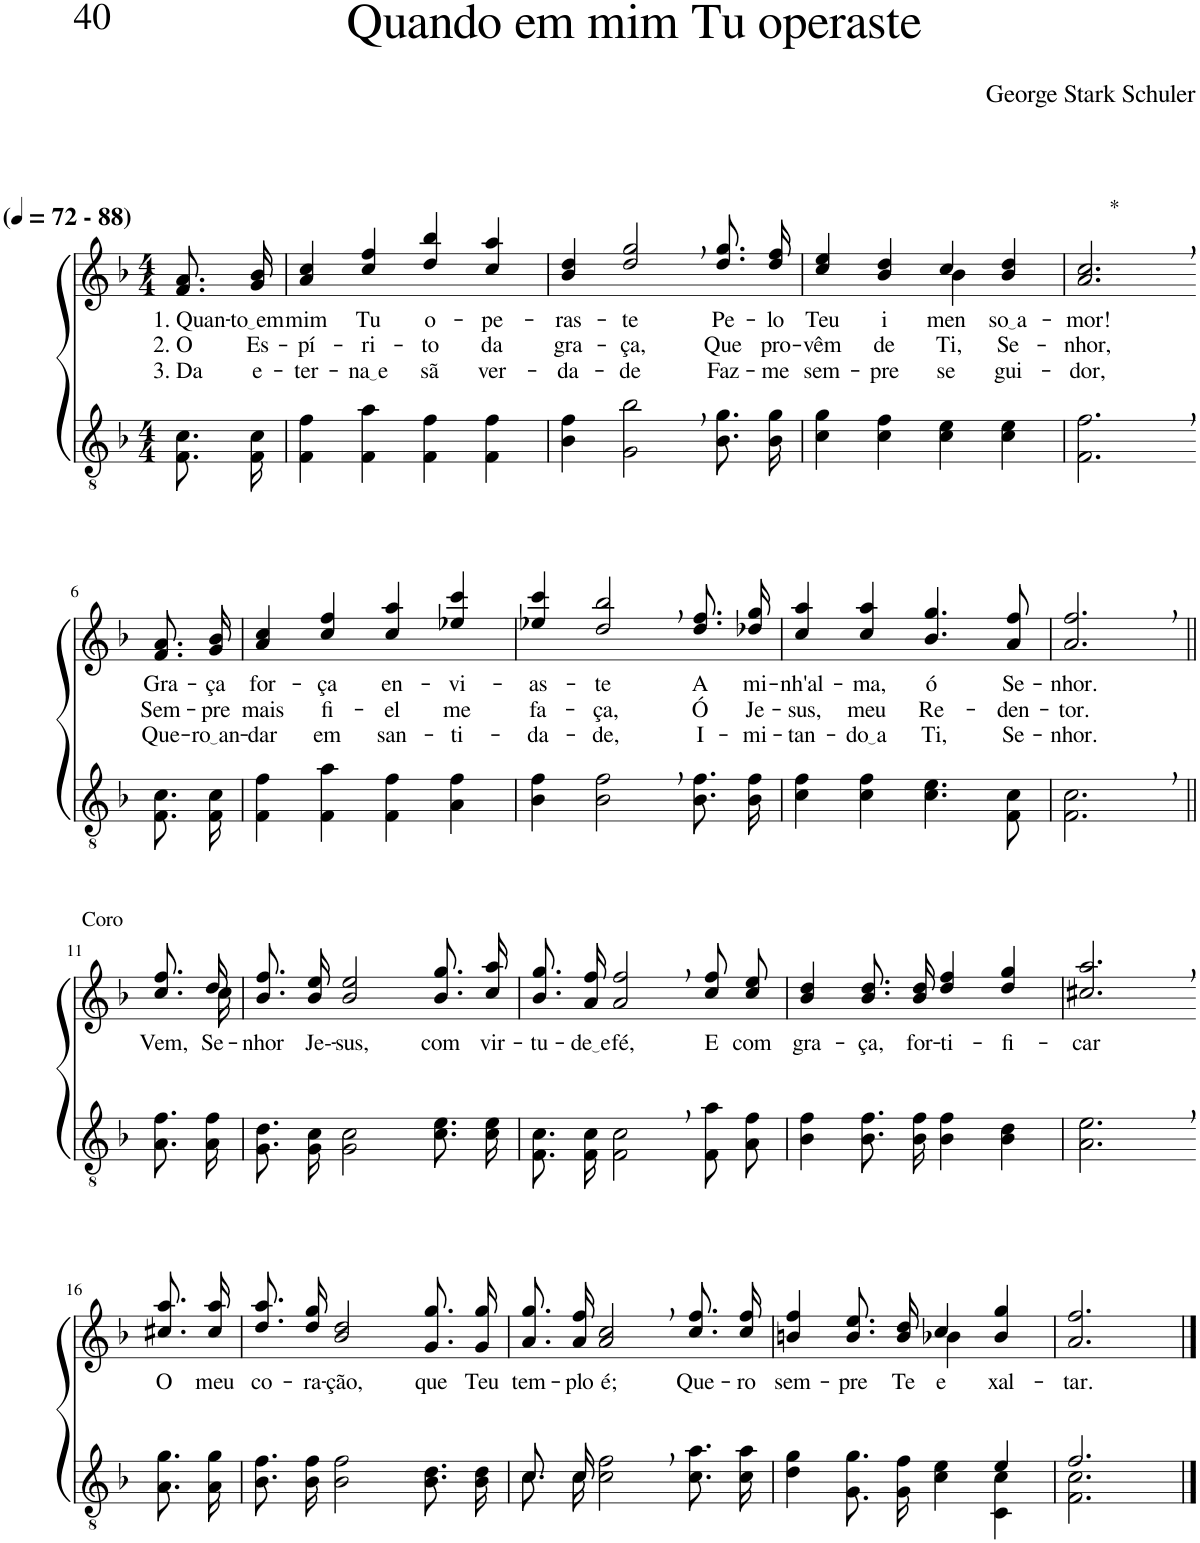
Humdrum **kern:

**kern	**kern	**text	**text	**text
*part2	*part1	*part1	*part1	*part1
*staff2	*staff1	*staff1	*staff1	*staff1
*I"Parte III e IV	*I"Parte I e II	*	*	*
*clefGv2	*clefG2	*	*	*
*Trd5c9	*Trd5c9	*	*	*
*k[b-]	*k[b-]	*	*	*
*M4/4	*M4/4	*	*	*
*MM72	*MM72	*	*	*
=1	=1	=1	=1	=1
!	!LO:TX:a:B:t=(	!	!	!
!	!LO:TX:a:B:t=- 88)	!	!	!
!	!	!LO:LY:b	!LO:LY:b	!LO:LY:b
8.F/ 8.c/L	8.f/ 8.a/L	1. Quan-	2. O	3. Da
!	!	!LO:LY:b	!LO:LY:b	!LO:LY:b
16F/ 16c/Jk	16g/ 16b-/Jk	to em	Es-	e-
=2	=2	=2	=2	=2
!	!	!LO:LY:b	!LO:LY:b	!LO:LY:b
4F\ 4f\	4a/ 4cc/	mim	-pí-	-ter-
!	!	!LO:LY:b	!LO:LY:b	!LO:LY:b
4F\ 4a\	4cc/ 4ff/	Tu	-ri-	na e
!	!	!LO:LY:b	!LO:LY:b	!LO:LY:b
4F\ 4f\	4dd/ 4bb-/	o-	-to	sã
!	!	!LO:LY:b	!LO:LY:b	!LO:LY:b
4F\ 4f\	4cc/ 4aa/	-pe-	da	ver-
=3	=3	=3	=3	=3
!	!	!LO:LY:b	!LO:LY:b	!LO:LY:b
4B-\ 4f\	4b-/ 4dd/	-ras-	gra-	-da-
!	!	!LO:LY:b	!LO:LY:b	!LO:LY:b
2G\, 2b-\,	2dd/, 2gg/,	-te	-ça,	-de
!	!	!LO:LY:b	!LO:LY:b	!LO:LY:b
8.B-\ 8.g\L	8.dd\ 8.gg\L	Pe-	Que	Faz-
!	!	!LO:LY:b	!LO:LY:b	!LO:LY:b
16B-\ 16g\Jk	16dd\ 16ff\Jk	-lo	pro-	-me
=4	=4	=4	=4	=4
!	!	!LO:LY:b	!LO:LY:b	!LO:LY:b
*	*^	*	*	*
4c\ 4g\	4cc/ 4ee/	2ryy	Teu	-vêm	sem-
!	!	!	!LO:LY:b	!LO:LY:b	!LO:LY:b
4c\ 4f\	4b-/ 4dd/	.	i-	de	-pre
!	!	!	!LO:LY:b	!LO:LY:b	!LO:LY:b
4c\ 4e\	4cc/	4b-\	-men-	Ti,	se-
!	!	!	!LO:LY:b	!LO:LY:b	!LO:LY:b
4c\ 4e\	4b-/ 4dd/	4ryy	so a	Se-	-gui-
=5	=5	=5	=5	=5	=5
!	!LO:TX:a:t=*	!	!	!	!
!	!	!	!LO:LY:b	!LO:LY:b	!LO:LY:b
*	*v	*v	*	*	*
2.F\, 2.f\,	2.a/, 2.cc/,	-mor!	-nhor,	-dor,
!!LO:LB:g=z
=6-	=6-	=6-	=6-	=6-
!	!	!LO:LY:b	!LO:LY:b	!LO:LY:b
8.F/ 8.c/L	8.f/ 8.a/L	Gra-	Sem-	Que-
!	!	!LO:LY:b	!LO:LY:b	!LO:LY:b
16F/ 16c/Jk	16g/ 16b-/Jk	-ça	-pre	ro an
=7	=7	=7	=7	=7
!	!	!LO:LY:b	!LO:LY:b	!LO:LY:b
4F\ 4f\	4a/ 4cc/	for-	mais	-dar
!	!	!LO:LY:b	!LO:LY:b	!LO:LY:b
4F\ 4a\	4cc/ 4ff/	-ça	fi-	em
!	!	!LO:LY:b	!LO:LY:b	!LO:LY:b
4F\ 4f\	4cc/ 4aa/	en-	-el	san-
!	!	!LO:LY:b	!LO:LY:b	!LO:LY:b
4A\ 4f\	4ee-X/ 4ccc/	-vi-	me	-ti-
=8	=8	=8	=8	=8
!	!	!LO:LY:b	!LO:LY:b	!LO:LY:b
4B-\ 4f\	4ee-X/ 4ccc/	-as-	fa-	-da-
!	!	!LO:LY:b	!LO:LY:b	!LO:LY:b
2B-\, 2f\,	2dd/, 2bb-/,	-te	-ça,	-de,
!	!	!LO:LY:b	!LO:LY:b	!LO:LY:b
8.B-\ 8.f\L	8.dd\ 8.ff\L	A	Ó	I-
!	!	!LO:LY:b	!LO:LY:b	!LO:LY:b
16B-\ 16f\Jk	16dd-X\ 16gg\Jk	mi-	Je-	-mi-
=9	=9	=9	=9	=9
!	!	!LO:LY:b	!LO:LY:b	!LO:LY:b
4c\ 4f\	4cc/ 4aa/	-nh'al-	-sus,	-tan-
!	!	!LO:LY:b	!LO:LY:b	!LO:LY:b
4c\ 4f\	4cc/ 4aa/	-ma,	meu	do a
!	!	!LO:LY:b	!LO:LY:b	!LO:LY:b
4.c\ 4.e\	4.b-/ 4.gg/	ó	Re-	Ti,
!	!	!LO:LY:b	!LO:LY:b	!LO:LY:b
8F\ 8c\	8a/ 8ff/	Se-	-den-	Se-
=10	=10	=10	=10	=10
!	!	!LO:LY:b	!LO:LY:b	!LO:LY:b
2.F\, 2.c\,	2.a/, 2.ff/,	-nhor.	-tor.	-nhor.
!!LO:LB:g=z
=11||	=11||	=11||	=11||	=11||
!	!LO:TX:a:t=Coro	!	!	!
!	!	!LO:LY:b	!	!
*	*^	*	*	*
8.A\ 8.f\L	8.cc\ 8.ff\L	8.ryy	Vem,	.	.
!	!	!	!LO:LY:b	!	!
16A\ 16f\Jk	16dd\Jk	16cc\	Se-	.	.
=12	=12	=12	=12	=12	=12
!	!	!	!LO:LY:b	!	!
*	*v	*v	*	*	*
8.G/ 8.d/L	8.b-\ 8.ff\L	-nhor	.	.
!	!	!LO:LY:b	!	!
16G/ 16c/Jk	16b-\ 16ee\Jk	Je--	.	.
!	!	!LO:LY:b	!	!
2G\ 2c\	2b-/ 2ee/	-sus,	.	.
!	!	!LO:LY:b	!	!
8.c\ 8.e\L	8.b-\ 8.gg\L	com	.	.
!	!	!LO:LY:b	!	!
16c\ 16e\Jk	16cc\ 16aa\Jk	vir-	.	.
=13	=13	=13	=13	=13
!	!	!LO:LY:b	!	!
8.F/ 8.c/L	8.b-\ 8.gg\L	-tu-	.	.
!	!	!LO:LY:b	!	!
16F/ 16c/Jk	16a\ 16ff\Jk	de e	.	.
!	!	!LO:LY:b	!	!
2F\, 2c\,	2a/, 2ff/,	fé,	.	.
!	!	!LO:LY:b	!	!
8F\ 8a\L	8cc\ 8ff\L	E	.	.
!	!	!LO:LY:b	!	!
8A\ 8f\J	8cc\ 8ee\J	com	.	.
=14	=14	=14	=14	=14
!	!	!LO:LY:b	!	!
4B-\ 4f\	4b-/ 4dd/	gra-	.	.
!	!	!LO:LY:b	!	!
8.B-\ 8.f\L	8.b-\ 8.dd\L	-ça,	.	.
!	!	!LO:LY:b	!	!
16B-\ 16f\Jk	16b-\ 16dd\Jk	for-	.	.
!	!	!LO:LY:b	!	!
4B-\ 4f\	4dd/ 4ff/	-ti-	.	.
!	!	!LO:LY:b	!	!
4B-\ 4d\	4dd/ 4gg/	-fi-	.	.
=15	=15	=15	=15	=15
!	!	!LO:LY:b	!	!
2.A\, 2.e\,	2.cc#X/, 2.aa/,	-car	.	.
!!LO:LB:g=z
=16-	=16-	=16-	=16-	=16-
!	!	!LO:LY:b	!	!
8.A\ 8.g\L	8.cc#X\ 8.aa\L	O	.	.
!	!	!LO:LY:b	!	!
16A\ 16g\Jk	16cc#\ 16aa\Jk	meu	.	.
=17	=17	=17	=17	=17
!	!	!LO:LY:b	!	!
8.B-\ 8.f\L	8.dd\ 8.aa\L	co-	.	.
!	!	!LO:LY:b	!	!
16B-\ 16f\Jk	16dd\ 16gg\Jk	-ra-	.	.
!	!	!LO:LY:b	!	!
2B-\ 2f\	2b-/ 2dd/	-ção,	.	.
!	!	!LO:LY:b	!	!
8.B-\ 8.d\L	8.g\ 8.gg\L	que	.	.
!	!	!LO:LY:b	!	!
16B-\ 16d\Jk	16g\ 16gg\Jk	Teu	.	.
=18	=18	=18	=18	=18
*^	*	*	*	*
!	!	!	!LO:LY:b	!	!
8.c/L	8.c\L	8.a\ 8.gg\L	tem-	.	.
!	!	!	!LO:LY:b	!	!
16c/Jk	16c\Jk	16a\ 16ff\Jk	-plo	.	.
!	!	!	!LO:LY:b	!	!
2c\, 2f\,	2.ryy	2a/, 2cc/,	é;	.	.
!	!	!	!LO:LY:b	!	!
8.c\ 8.a\L	.	8.cc\ 8.ff\L	Que-	.	.
!	!	!	!LO:LY:b	!	!
16c\ 16a\Jk	.	16cc\ 16ff\Jk	-ro	.	.
=19	=19	=19	=19	=19	=19
!	!	!	!LO:LY:b	!	!
*	*	*^	*	*	*
2.ryy	4d\ 4g\	4bn/ 4ff/	2ryy	sem-	.	.
!	!	!	!	!LO:LY:b	!	!
.	8.G\ 8.g\L	8.b\ 8.ee\L	.	-pre	.	.
!	!	!	!	!LO:LY:b	!	!
.	16G\ 16f\Jk	16b\ 16dd\Jk	.	Te	.	.
!	!	!	!	!LO:LY:b	!	!
.	4c\ 4e\	4cc/	4b-X\	e-	.	.
!	!	!	!	!LO:LY:b	!	!
4e/	4C\ 4c\	4b-/ 4gg/	4ryy	-xal-	.	.
=20	=20	=20	=20	=20	=20	=20
!	!	!	!	!LO:LY:b	!	!
*	*	*v	*v	*	*	*
2.f/	2.F\ 2.c\	2.a/ 2.ff/	-tar.	.	.
*v	*v	*	*	*	*
==	==	==	==	==
*-	*-	*-	*-	*-
